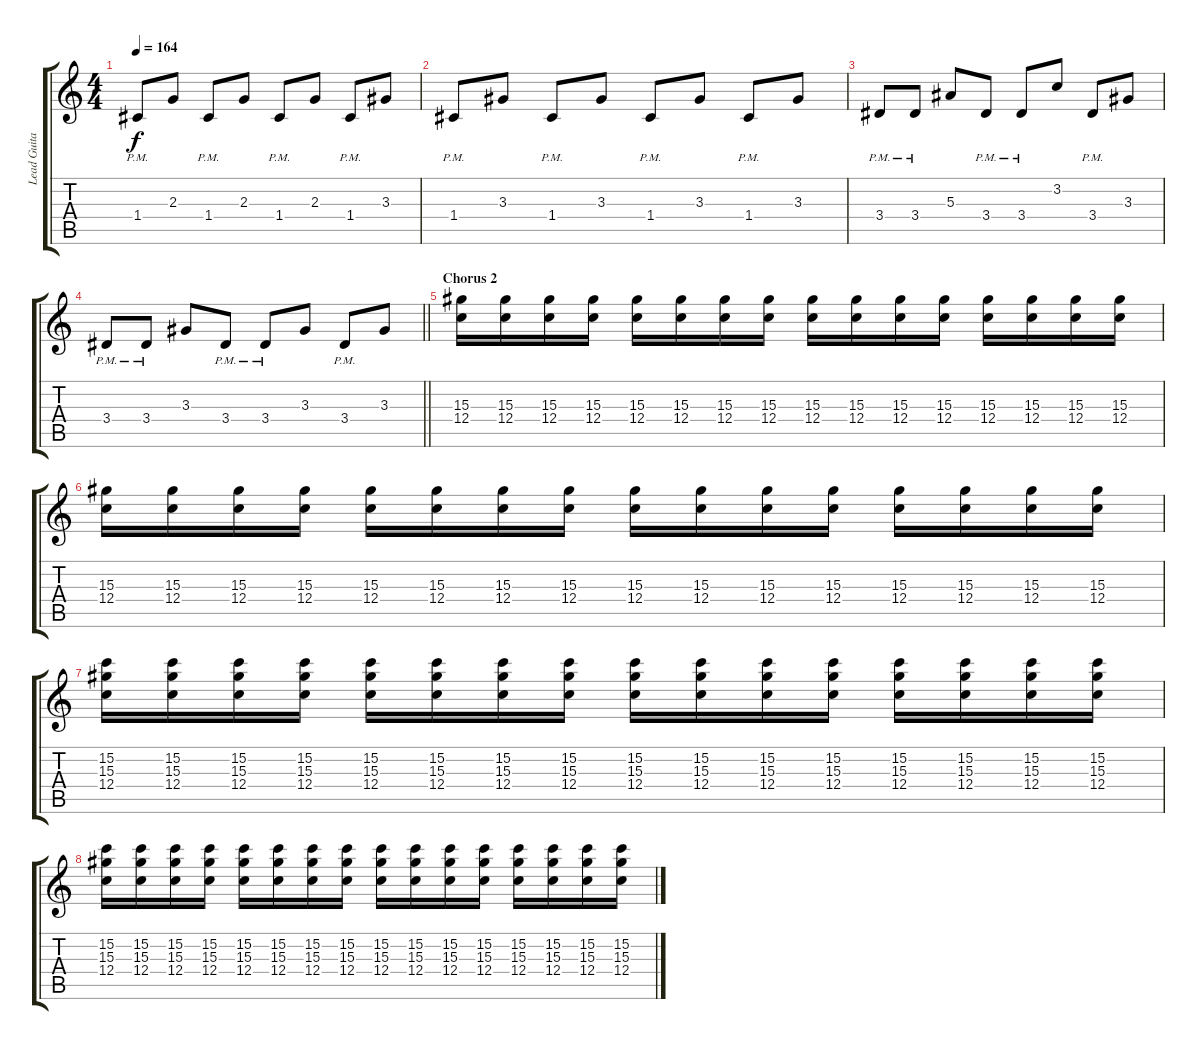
\track ("Lead Guitar (Andi)" "Lead Guita") {instrument distortionguitar}
\staff {score tabs}
\tuning (D4 A3 F3 C3 G2 C2) {hide}
\ts (4 4)
\tempo 164
\clef g2
\ks c
1.4{pm}.8{dy f} 2.3.8 1.4{pm}.8 2.3.8 1.4{pm}.8 2.3.8 1.4{pm}.8 3.3.8 |
1.4{pm}.8 3.3.8 1.4{pm}.8 3.3.8 1.4{pm}.8 3.3.8 1.4{pm}.8 3.3.8 |
3.4{pm}.8 3.4{pm}.8 5.3.8 3.4{pm}.8 3.4{pm}.8 3.2.8 3.4{pm}.8 3.3.8 |
\barLineRight lightlight
3.4{pm}.8 3.4{pm}.8 3.3.8 3.4{pm}.8 3.4{pm}.8 3.3.8 3.4{pm}.8 3.3.8 |
\section ("" "Chorus 2")
(15.3 12.4).16{volume 10} (15.3 12.4).16 (15.3 12.4).16 (15.3 12.4).16 (15.3 12.4).16 (15.3 12.4).16 (15.3 12.4).16 (15.3 12.4).16 (15.3 12.4).16 (15.3 12.4).16 (15.3 12.4).16 (15.3 12.4).16 (15.3 12.4).16 (15.3 12.4).16 (15.3 12.4).16 (15.3 12.4).16 |
(15.3 12.4).16 (15.3 12.4).16 (15.3 12.4).16 (15.3 12.4).16 (15.3 12.4).16 (15.3 12.4).16 (15.3 12.4).16 (15.3 12.4).16 (15.3 12.4).16 (15.3 12.4).16 (15.3 12.4).16 (15.3 12.4).16 (15.3 12.4).16 (15.3 12.4).16 (15.3 12.4).16 (15.3 12.4).16 |
(15.2 15.3 12.4).16 (15.2 15.3 12.4).16 (15.2 15.3 12.4).16 (15.2 15.3 12.4).16 (15.2 15.3 12.4).16 (15.2 15.3 12.4).16 (15.2 15.3 12.4).16 (15.2 15.3 12.4).16 (15.2 15.3 12.4).16 (15.2 15.3 12.4).16 (15.2 15.3 12.4).16 (15.2 15.3 12.4).16 (15.2 15.3 12.4).16 (15.2 15.3 12.4).16 (15.2 15.3 12.4).16 (15.2 15.3 12.4).16 |
(15.2 15.3 12.4).16 (15.2 15.3 12.4).16 (15.2 15.3 12.4).16 (15.2 15.3 12.4).16 (15.2 15.3 12.4).16 (15.2 15.3 12.4).16 (15.2 15.3 12.4).16 (15.2 15.3 12.4).16 (15.2 15.3 12.4).16 (15.2 15.3 12.4).16 (15.2 15.3 12.4).16 (15.2 15.3 12.4).16 (15.2 15.3 12.4).16 (15.2 15.3 12.4).16 (15.2 15.3 12.4).16 (15.2 15.3 12.4).16
